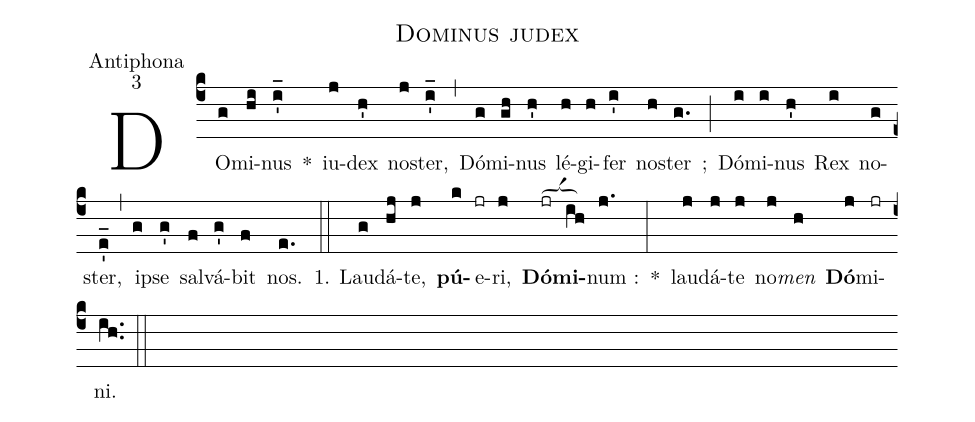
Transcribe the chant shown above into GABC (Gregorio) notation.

name:Dominus judex;
office-part:Antiphona;
mode:3;
%%
(c4) DO(g)mi(hi)nus(i'_) *() iu(j)dex(h') no(j)ster,(i'_) (,) Dó(g)mi(gh)nus(h') lé(h)gi(h)fer(i') no(h)ster ;(g.) (;) Dó(i)mi(i)nus(h') Rex(i) no(g)ster,(e'_) (,) i(g)pse(g') sal(f)vá(g')bit(f) nos.(e.) (::)

1. L{au}(g)dá(hj)te,(j) <b>pú</b>(k)e(jr)ri,(j) <b>Dó</b>(jr[ocba:1;6mm])<b>mi</b>(ih)num :(j.) *(:) lau(j)dá(j)te(j) no(j)<i>men</i>(h) <b>Dó</b>(j)mi(jr)ni.(ih..) (::)
